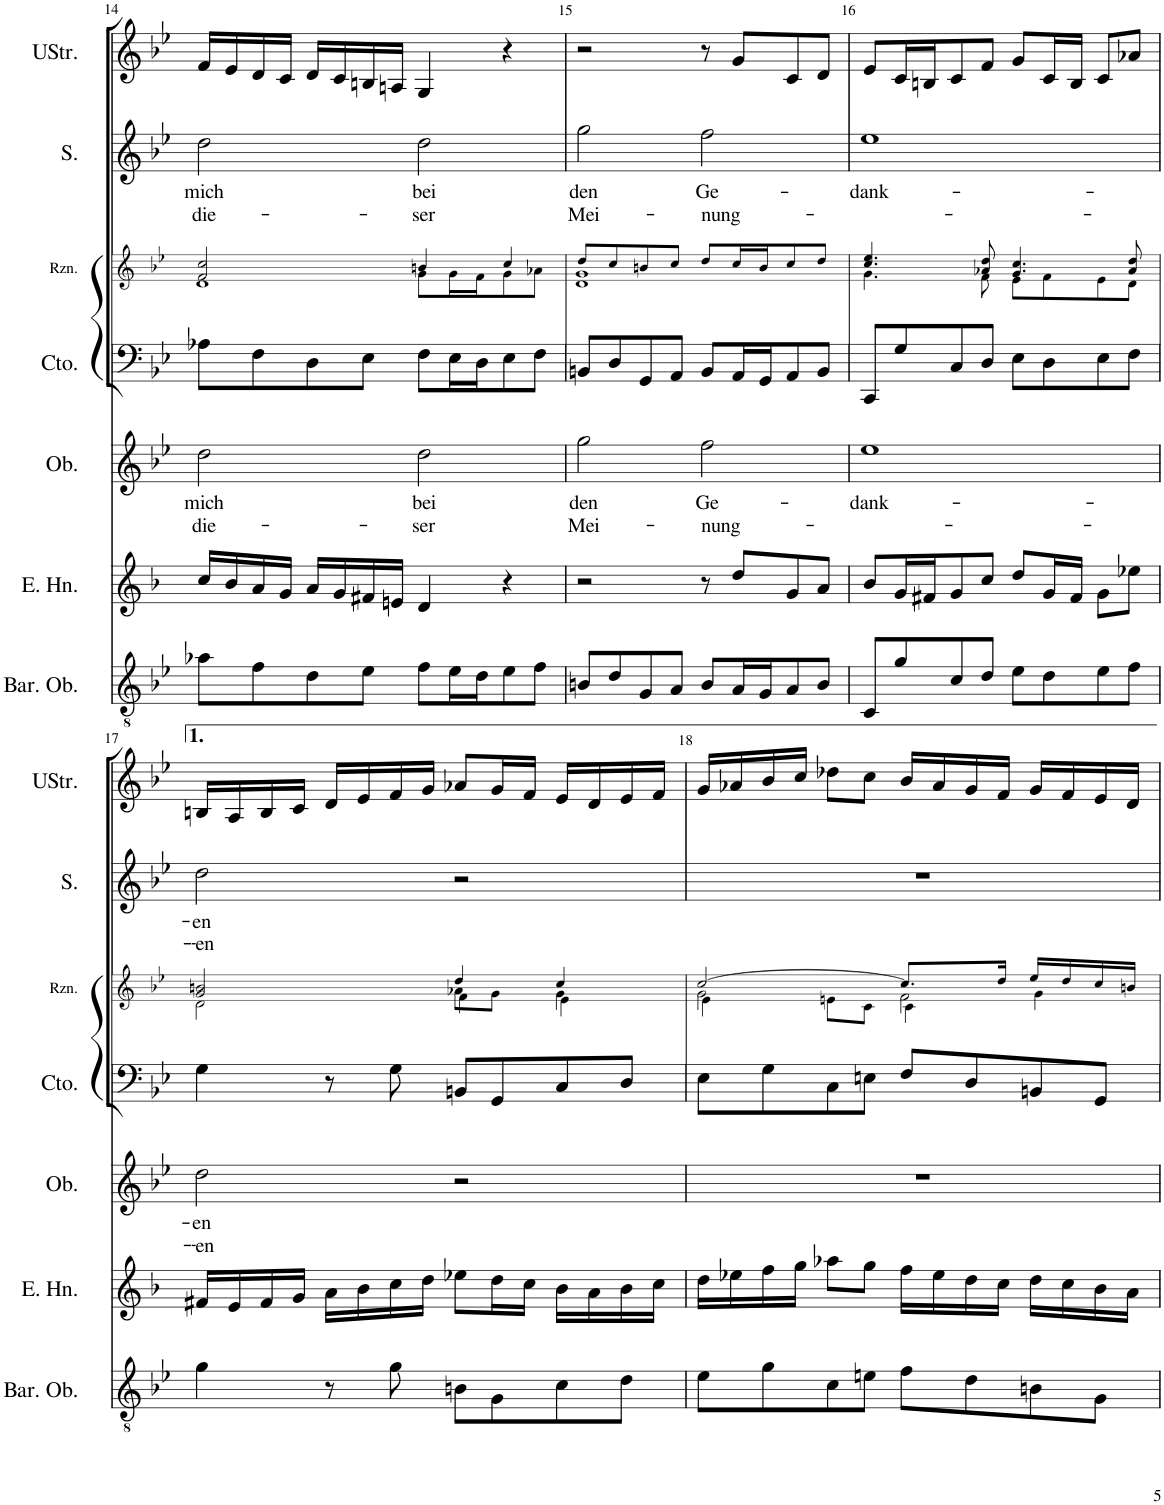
**kern	**kern	**kern	**text	**text	**kern	**kern	**kern	**text	**text	**kern
*part7	*part6	*part5	*part5	*part5	*part4	*part3	*part2	*part2	*part2	*part1
*staff7	*staff6	*staff5	*staff5	*staff5	*staff4	*staff3	*staff2	*staff2	*staff2	*staff1
*I"Baritone Oboe	*I"English Horn	*I"Oboe	*	*	*I"Continuo	*I"Realization	*I"Soprano	*	*	*I"Strings
*I'Bar. Ob.	*I'E. Hn.	*I'Ob.	*	*	*I'Cto.	*I'Rzn.	*I'S.	*	*	*
!!LO:PB:g=z
*clefGv2	*clefG2	*clefG2	*	*	*clefF4	*clefG2	*clefG2	*	*	*clefG2
*	*Trd4c7	*	*	*	*	*	*	*	*	*
*k[b-e-]	*k[b-]	*k[b-e-]	*	*	*k[b-e-]	*k[b-e-]	*k[b-e-]	*	*	*k[b-e-]
*M4/4	*M4/4	*M4/4	*	*	*M4/4	*M4/4	*M4/4	*	*	*M4/4
*met(c)	*met(c)	*met(c)	*	*	*met(c)	*met(c)	*met(c)	*	*	*met(c)
=14	=14	=14	=14	=14	=14	=14	=14	=14	=14	=14
!	!	!	!LO:LY:b	!LO:LY:b	!	!	!	!LO:LY:b	!LO:LY:b	!
*	*	*	*	*	*	*^	*	*	*	*
*	*	*	*	*	*	*	*^	*	*	*	*
8a-X\L	16cc/LL	2dd\	mich	die-	8A-X\L	2f/ 2cc/	1d	2ryy	2dd\	mich	die-	16f/LL
.	16b-/	.	.	.	.	.	.	.	.	.	.	16e-/
8f\	16a/	.	.	.	8F\	.	.	.	.	.	.	16d/
.	16g/JJ	.	.	.	.	.	.	.	.	.	.	16c/JJ
8d\	16a/LL	.	.	.	8D\	.	.	.	.	.	.	16d/LL
.	16g/	.	.	.	.	.	.	.	.	.	.	16c/
8e-\J	16f#X/	.	.	.	8E-\J	.	.	.	.	.	.	16Bn/
.	16en/JJ	.	.	.	.	.	.	.	.	.	.	16An/JJ
!	!	!	!LO:LY:b	!LO:LY:b	!	!	!	!	!	!LO:LY:b	!LO:LY:b	!
8f\L	4d/	2dd\	bei	-ser	8F\L	8g\L	.	4bn/	2dd\	bei	-ser	4G/
16e-\L	.	.	.	.	16E-\L	16g\L	.	.	.	.	.	.
16d\J	.	.	.	.	16D\J	16f\J	.	.	.	.	.	.
8e-\	4r	.	.	.	8E-\	8g\	.	4cc/	.	.	.	4r
8f\J	.	.	.	.	8F\J	8a-X\J	.	.	.	.	.	.
*	*	*	*	*	*	*v	*v	*v	*	*	*	*
=15	=15	=15	=15	=15	=15	=15	=15	=15	=15	=15
!	!	!	!LO:LY:b	!LO:LY:b	!	!	!	!LO:LY:b	!LO:LY:b	!
*	*	*	*	*	*	*^	*	*	*	*
8Bn/L	2r	2gg\	den	Mei-	8BBn/L	8dd/L	1d 1g	2gg\	den	Mei-	2r
8d/	.	.	.	.	8D/	8cc/	.	.	.	.	.
8G/	.	.	.	.	8GG/	8bn/	.	.	.	.	.
8A/J	.	.	.	.	8AA/J	8cc/J	.	.	.	.	.
!	!	!	!LO:LY:b	!LO:LY:b	!	!	!	!	!LO:LY:b	!LO:LY:b	!
8B/L	8r	2ff\	Ge-	-nung-	8BB/L	8dd/L	.	2ff\	Ge-	-nung-	8r
16A/L	8dd/L	.	.	.	16AA/L	16cc/L	.	.	.	.	8g/L
16G/J	.	.	.	.	16GG/J	16b/J	.	.	.	.	.
8A/	8g/	.	.	.	8AA/	8cc/	.	.	.	.	8c/
8B/J	8a/J	.	.	.	8BB/J	8dd/J	.	.	.	.	8d/J
=16	=16	=16	=16	=16	=16	=16	=16	=16	=16	=16	=16
!	!	!	!LO:LY:b	!	!	!	!	!	!LO:LY:b	!	!
8C/L	8b-/L	1ee-	-dank-	.	8CC/L	4.cc/ 4.ee-/	4.g\	1ee-	-dank-	.	8e-/L
8g/	16g/L	.	.	.	8G/	.	.	.	.	.	16c/L
.	16f#X/J	.	.	.	.	.	.	.	.	.	16Bn/J
8c/	8g/	.	.	.	8C/	.	.	.	.	.	8c/
8d/J	8cc/J	.	.	.	8D/J	8a-X/ 8dd/	8f\	.	.	.	8f/J
8e-\L	8dd/L	.	.	.	8E-\L	4.g/ 4.cc/	8e-\L	.	.	.	8g/L
8d\	16g/L	.	.	.	8D\	.	8f\	.	.	.	16c/L
.	16f#/JJ	.	.	.	.	.	.	.	.	.	16B/JJ
8e-\	8g\L	.	.	.	8E-\	.	8e-\	.	.	.	8c/L
8f\J	8ee-X\J	.	.	.	8F\J	8a-/ 8dd/	8d\J	.	.	.	8a-X/J
!!LO:LB:g=z
=17	=17	=17	=17	=17	=17	=17	=17	=17	=17	=17	=17
!	!	!	!LO:LY:b	!LO:LY:b	!	!	!	!	!LO:LY:b	!LO:LY:b	!
*	*	*	*	*	*	*	*^	*	*	*	*
4g\	16f#X/LL	2dd\	-en	-en-	4G\	2g/ 2bn/	2d\	2ryy	2dd\	-en	-en-	16Bn/LL
.	16e/	.	.	.	.	.	.	.	.	.	.	16A/
.	16f#/	.	.	.	.	.	.	.	.	.	.	16B/
.	16g/JJ	.	.	.	.	.	.	.	.	.	.	16c/JJ
8r	16a\LL	.	.	.	8r	.	.	.	.	.	.	16d/LL
.	16b-\	.	.	.	.	.	.	.	.	.	.	16e-/
8g\	16cc\	.	.	.	8G\	.	.	.	.	.	.	16f/
.	16dd\JJ	.	.	.	.	.	.	.	.	.	.	16g/JJ
8Bn\L	8ee-X\L	2r	.	.	8BBn/L	4dd/	8a-X\L	4f\	2r	.	.	8a-X/L
8G\	16dd\L	.	.	.	8GG/	.	8g\J	.	.	.	.	16g/L
.	16cc\JJ	.	.	.	.	.	.	.	.	.	.	16f/JJ
8c\	16b-\LL	.	.	.	8C/	4cc/	4g\	4e-\	.	.	.	16e-/LL
.	16a\	.	.	.	.	.	.	.	.	.	.	16d/
8d\J	16b-\	.	.	.	8D/J	.	.	.	.	.	.	16e-/
.	16cc\JJ	.	.	.	.	.	.	.	.	.	.	16f/JJ
=18	=18	=18	=18	=18	=18	=18	=18	=18	=18	=18	=18	=18
8e-\L	16dd\LL	1r	.	.	8E-\L	[2cc/	2g\	4e-\	1r	.	.	16g/LL
.	16ee-X\	.	.	.	.	.	.	.	.	.	.	16a-X/
8g\	16ff\	.	.	.	8G\	.	.	.	.	.	.	16b-/
.	16gg\JJ	.	.	.	.	.	.	.	.	.	.	16cc/JJ
8c\	8aa-X\L	.	.	.	8C\	.	.	8en\L	.	.	.	8dd-X\L
8en\J	8gg\J	.	.	.	8En\J	.	.	8c\J	.	.	.	8cc\J
8f\L	16ff\LL	.	.	.	8F/L	8.cc/L]	2f\	4c\	.	.	.	16b-/LL
.	16ee-\	.	.	.	.	.	.	.	.	.	.	16a-/
8d\	16dd\	.	.	.	8D/	.	.	.	.	.	.	16g/
.	16cc\JJ	.	.	.	.	16dd/Jk	.	.	.	.	.	16f/JJ
8Bn\	16dd\LL	.	.	.	8BBn/	16ee-/LL	.	4g\	.	.	.	16g/LL
.	16cc\	.	.	.	.	16dd/	.	.	.	.	.	16f/
8G\J	16b-\	.	.	.	8GG/J	16cc/	.	.	.	.	.	16e-/
.	16a\JJ	.	.	.	.	16bn/JJ	.	.	.	.	.	16d/JJ
*	*	*	*	*	*	*v	*v	*v	*	*	*	*
=	=	=	=	=	=	=	=	=	=	=
*-	*-	*-	*-	*-	*-	*-	*-	*-	*-	*-
